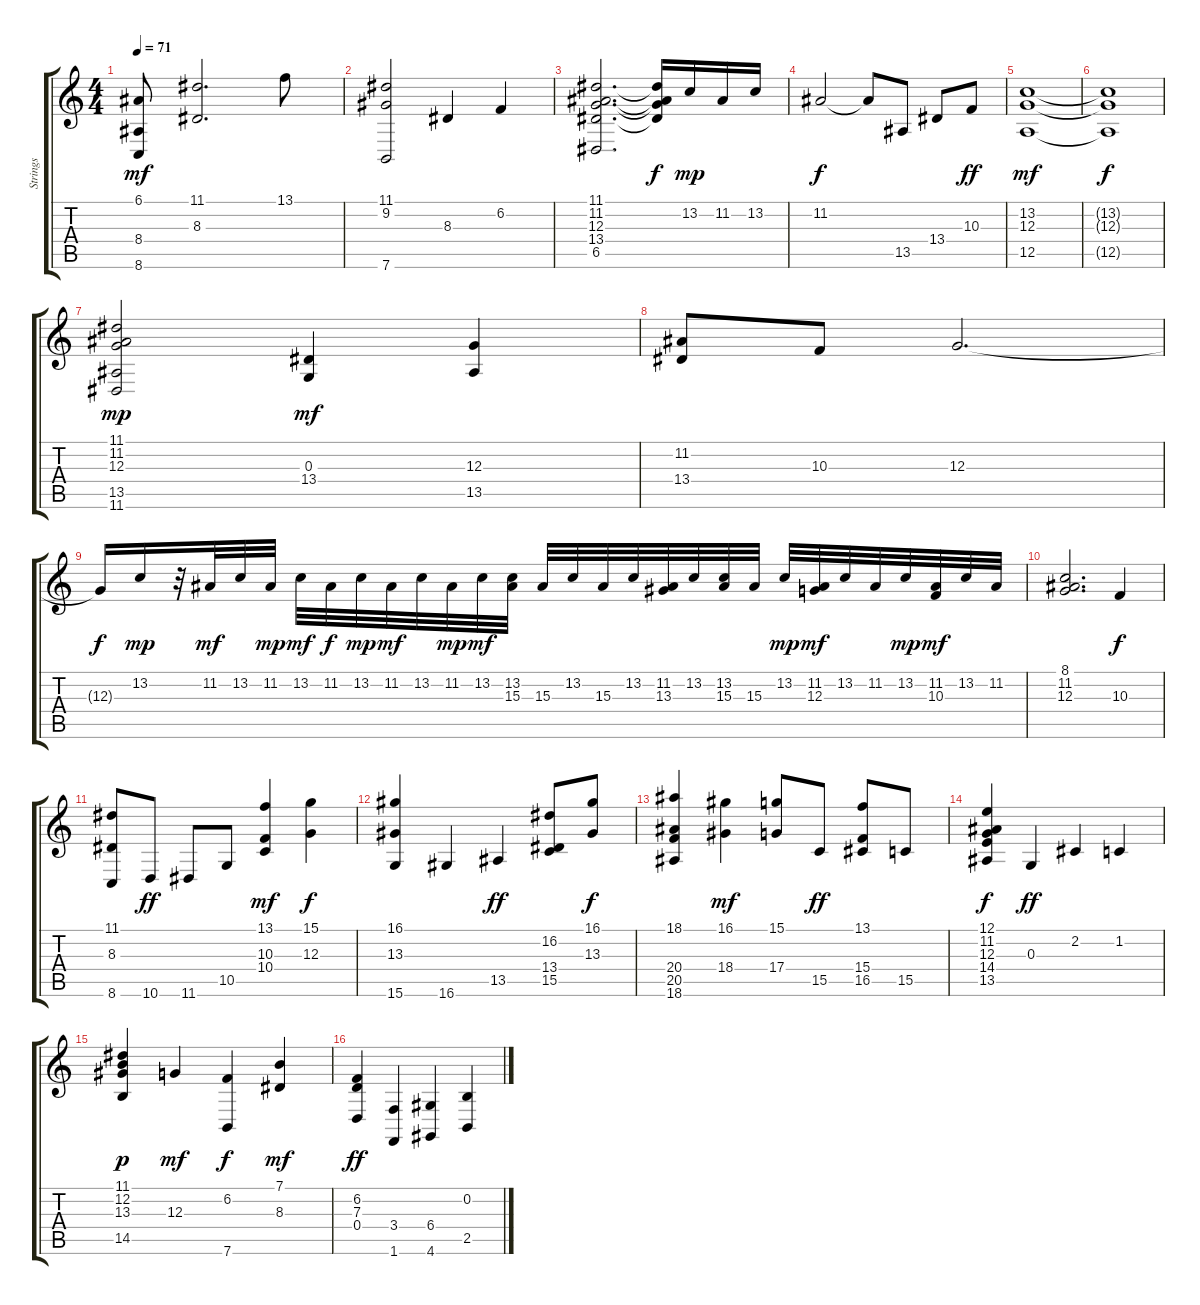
\track ("Strings" "Strings") {instrument stringensemble1}
\staff {score tabs}
\tuning (E4 B3 G3 D3 A2 E2) {hide}
\ts (4 4)
\tempo 71
\clef g2
\ks c
(6.1 8.4 8.6).8{dy mf} (11.1 8.3).2{d} 13.1.8 |
(11.1 9.2 7.6).2 8.3.4 6.2.4 |
(11.1 11.2 12.3 13.4 6.5).2{d} (11.1{t} 11.2{t} 12.3{t} 13.4{t}).16{dy f} 13.2.16{dy mp} 11.2.16 13.2.16 |
11.2.2{dy f} 11.2{t}.8 13.5.8 13.4.8 10.3.8{dy ff} |
(13.2 12.3 12.5).1{dy mf} |
(13.2{t} 12.3{t} 12.5{t}).1{dy f} |
(11.1 11.2 12.3 13.5 11.6).2{dy mp} (0.3 13.4).4{dy mf} (12.3 13.5).4 |
(11.2 13.4).8 10.3.8 12.3.2{d} |
12.3{t}.16{dy f} 13.2.16{dy mp} r.32 11.2.32{dy mf} 13.2.32 11.2.32{dy mp} 13.2.32{dy mf} 11.2.32{dy f} 13.2.32{dy mp} 11.2.32{dy mf} 13.2.32 11.2.32{dy mp} 13.2.32{dy mf} (13.2 15.3).32 15.3.32 13.2.32 15.3.32 13.2.32 (11.2 13.3).32 13.2.32 (13.2 15.3).32 15.3.32 13.2.32{dy mp} (11.2 12.3).32{dy mf} 13.2.32 11.2.32 13.2.32{dy mp} (11.2 10.3).32{dy mf} 13.2.32 11.2.32 |
(8.1 11.2 12.3).2{d} 10.3.4{dy f} |
(11.1 8.3 8.6).8 10.6.8{dy ff} 11.6.8 10.5.8 (13.1 10.3 10.4).4{dy mf} (15.1 12.3).4{dy f} |
(16.1 13.3 15.6).4 16.6.4 13.5.4{dy ff} (16.2 13.4 15.5).8 (16.1 13.3).8{dy f} |
(18.1 20.4 20.5 18.6).4 (16.1 18.4).4{dy mf} (15.1 17.4).8 15.5.8{dy ff} (13.1 15.4 16.5).8 15.5.8 |
(12.1 11.2 12.3 14.4 13.5).4{dy f} 0.3.4{dy ff} 2.2.4 1.2.4 |
(11.1 12.2 13.3 14.5).4{dy p} 12.3.4{dy mf} (6.2 7.6).4{dy f} (7.1 8.3).4{dy mf} |
(6.2 7.3 0.4).4{dy ff} (3.4 1.6).4 (6.4 4.6).4 (0.2 2.5).4
